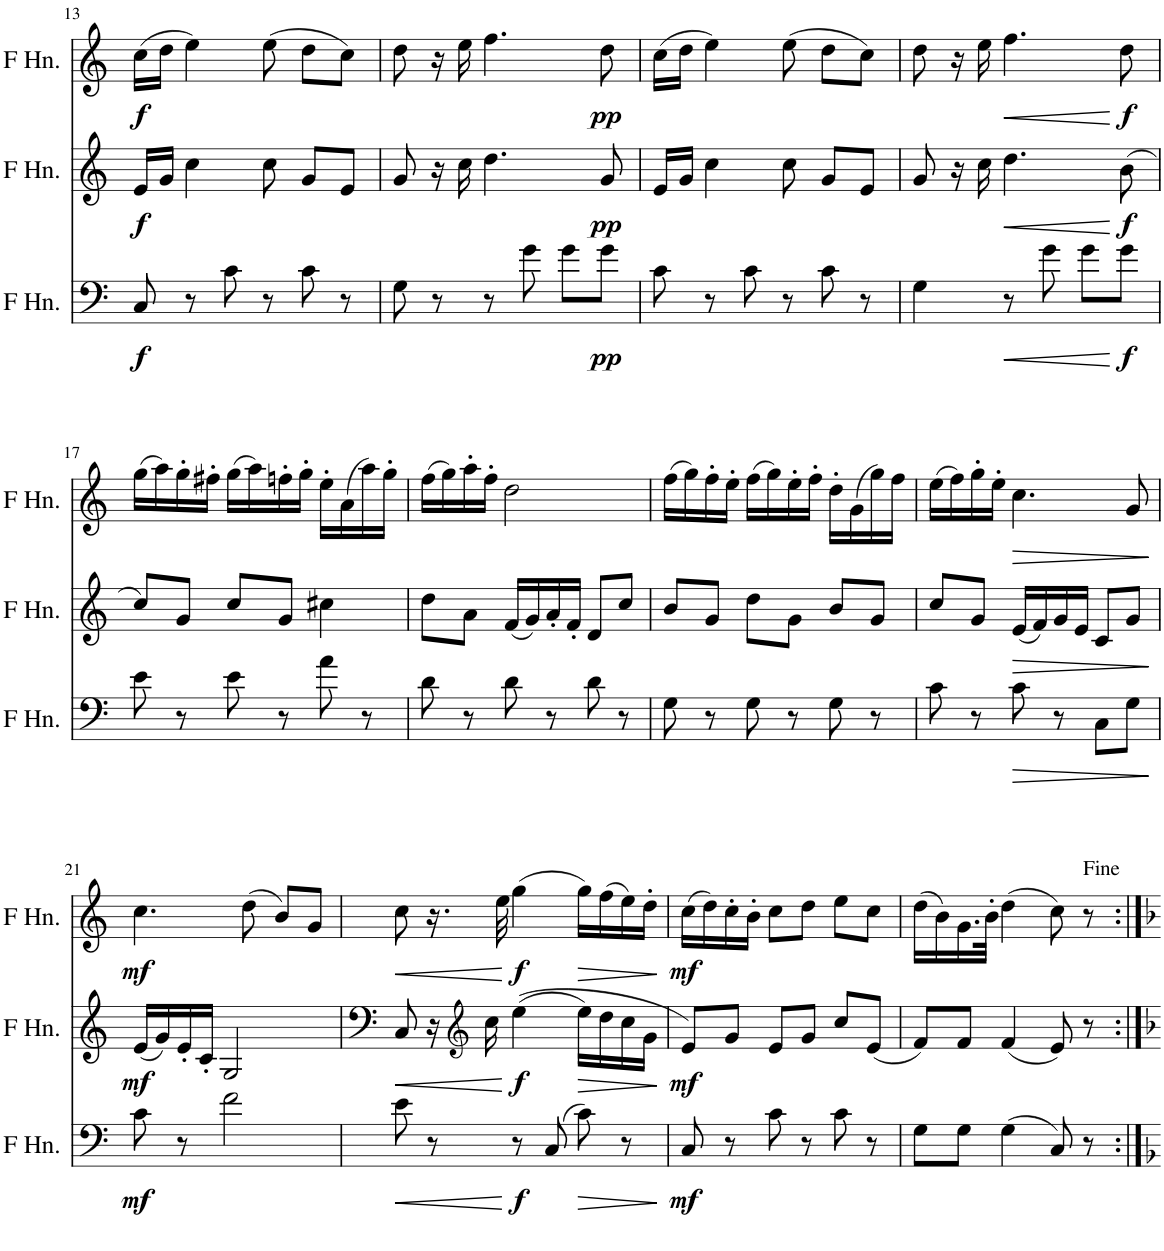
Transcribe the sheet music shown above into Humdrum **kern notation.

**kern	**dynam	**kern	**dynam	**kern	**dynam
*part3	*part3	*part2	*part2	*part1	*part1
*staff3	*staff3	*staff2	*staff2	*staff1	*staff1
*I"Horn in F	*	*I"Horn in F	*	*I"Horn in F	*
!!LO:PB:g=z
*clefF4	*	*clefG2	*	*clefG2	*
*Trd4c7	*	*Trd4c7	*	*Trd4c7	*
*k[]	*	*k[]	*	*k[]	*
*M3/4	*	*M3/4	*	*M3/4	*
=13	=13	=13	=13	=13	=13
!	!LO:DY:b	!	!LO:DY:b	!	!LO:DY:b
8C/	f	16e/LL	f	(16cc\LL	f
.	.	16g/JJ	.	16dd\JJ	.
8r	.	4cc\	.	4ee\)	.
8c\	.	.	.	.	.
8r	.	8cc\	.	(8ee\	.
8c\	.	8g/L	.	8dd\L	.
8r	.	8e/J	.	8cc\J)	.
=14	=14	=14	=14	=14	=14
8G\	.	8g/	.	8dd\	.
8r	.	16r	.	16r	.
.	.	16cc\	.	16ee\	.
8r	.	4.dd\	.	4.ff\	.
8g\	.	.	.	.	.
8g\L	.	.	.	.	.
!	!LO:DY:b	!	!LO:DY:b	!	!LO:DY:b
8g\J	pp	8g/	pp	8dd\	pp
=15	=15	=15	=15	=15	=15
8c\	.	16e/LL	.	(16cc\LL	.
.	.	16g/JJ	.	16dd\JJ	.
8r	.	4cc\	.	4ee\)	.
8c\	.	.	.	.	.
8r	.	8cc\	.	(8ee\	.
8c\	.	8g/L	.	8dd\L	.
8r	.	8e/J	.	8cc\J)	.
=16	=16	=16	=16	=16	=16
4G\	.	8g/	.	8dd\	.
.	.	16r	.	16r	.
.	.	16cc\	.	16ee\	.
!	!LO:HP:b	!	!LO:HP:b	!	!LO:HP:b
8r	<	4.dd\	<	4.ff\	<
8g\	.	.	.	.	.
8g\L	.	.	.	.	.
!	!LO:DY:n=1:b	!	!LO:DY:n=1:b	!	!LO:DY:n=1:b
8g\J	[ f	(8b\	[ f	8dd\	[ f
!!LO:LB:g=z
=17	=17	=17	=17	=17	=17
8e\	.	8cc/L)	.	(16gg\LL	.
.	.	.	.	16aa\)	.
8r	.	8g/J	.	16gg'\	.
.	.	.	.	16ff#X'\JJ	.
8e\	.	8cc/L	.	(16gg\LL	.
.	.	.	.	16aa\)	.
8r	.	8g/J	.	16ffn'\	.
.	.	.	.	16gg'\JJ	.
8a\	.	4cc#X\	.	16ee'\LL	.
.	.	.	.	(16a\	.
8r	.	.	.	16aa\)	.
.	.	.	.	16gg'\JJ	.
=18	=18	=18	=18	=18	=18
8d\	.	8dd\L	.	(16ff\LL	.
.	.	.	.	16gg\)	.
8r	.	8a\J	.	16aa'\	.
.	.	.	.	16ff'\JJ	.
8d\	.	(16f/LL	.	2dd\	.
.	.	16g/)	.	.	.
8r	.	16a'/	.	.	.
.	.	16f'/JJ	.	.	.
8d\	.	8d/L	.	.	.
8r	.	8cc/J	.	.	.
=19	=19	=19	=19	=19	=19
8G\	.	8b/L	.	(16ff\LL	.
.	.	.	.	16gg\)	.
8r	.	8g/J	.	16ff'\	.
.	.	.	.	16ee'\JJ	.
8G\	.	8dd\L	.	(16ff\LL	.
.	.	.	.	16gg\)	.
8r	.	8g\J	.	16ee'\	.
.	.	.	.	16ff'\JJ	.
8G\	.	8b/L	.	16dd'\LL	.
.	.	.	.	(16g\	.
8r	.	8g/J	.	16gg\)	.
.	.	.	.	16ff\JJ	.
=20	=20	=20	=20	=20	=20
8c\	.	8cc/L	.	(16ee\LL	.
.	.	.	.	16ff\)	.
8r	.	8g/J	.	16gg'\	.
.	.	.	.	16ee'\JJ	.
!	!LO:HP:b	!	!LO:HP:b	!	!LO:HP:b
8c\	>	(16e/LL	>	4.cc\	>
.	.	16f/)	.	.	.
8r	.	16g/	.	.	.
.	.	16e/JJ	.	.	.
8C\L	.	8c/L	.	.	.
8G\J	.	8g/J	.	8g/	.
.	]	.	]	.	]
!!LO:LB:g=z
=21	=21	=21	=21	=21	=21
!	!LO:DY:b	!	!LO:DY:b	!	!LO:DY:b
8c\	mf	(16e/LL	mf	4.cc\	mf
.	.	16g/)	.	.	.
8r	.	16e'/	.	.	.
.	.	16c'/JJ	.	.	.
2f\	.	2G/	.	.	.
.	.	.	.	(8dd\	.
.	.	.	.	8b/L)	.
.	.	.	.	8g/J	.
=22	=22	=22	=22	=22	=22
!	!LO:HP:b	!	!LO:HP:b	!	!LO:HP:b
8e\	<	8C/	<	8cc\	<
8r	.	16r	.	16.r	.
*	*	*clefG2	*	*	*
.	.	16cc\	.	.	.
.	.	.	.	32ee\	.
!	!LO:DY:n=1:b	!	!LO:DY:n=1:b	!	!LO:DY:n=1:b
8r	[ f	((4ee\	[ f	(4gg\	[ f
(8C/	.	.	.	.	.
!	!LO:HP:b	!	!LO:HP:b	!	!LO:HP:b
8c\)	>	16ee\LL)	>	16gg\LL)	>
.	.	16dd\	.	(16ff\	.
8r	.	16cc\	.	16ee\)	.
.	.	16g\JJ	.	16dd'\JJ	.
.	]	.	]	.	]
=23	=23	=23	=23	=23	=23
!	!LO:DY:b	!	!LO:DY:b	!	!LO:DY:b
8C/	mf	8e/L)	mf	(16cc\LL	mf
.	.	.	.	16dd\)	.
8r	.	8g/J	.	16cc'\	.
.	.	.	.	16b'\JJ	.
8c\	.	8e/L	.	8cc\L	.
8r	.	8g/J	.	8dd\J	.
8c\	.	8cc/L	.	8ee\L	.
8r	.	(8e/J	.	8cc\J	.
=24	=24	=24	=24	=24	=24
8G\L	.	8f/L)	.	(16dd\LL	.
.	.	.	.	16b\)	.
8G\J	.	8f/J	.	16.g\	.
.	.	.	.	32b'\JJk	.
(4G\	.	(4f/	.	(4dd\	.
8C/)	.	8e/)	.	8cc\)	.
8r	.	8r	.	8r	.
=:|!	=:|!	=:|!	=:|!	=:|!	=:|!
*-	*-	*-	*-	*-	*-
